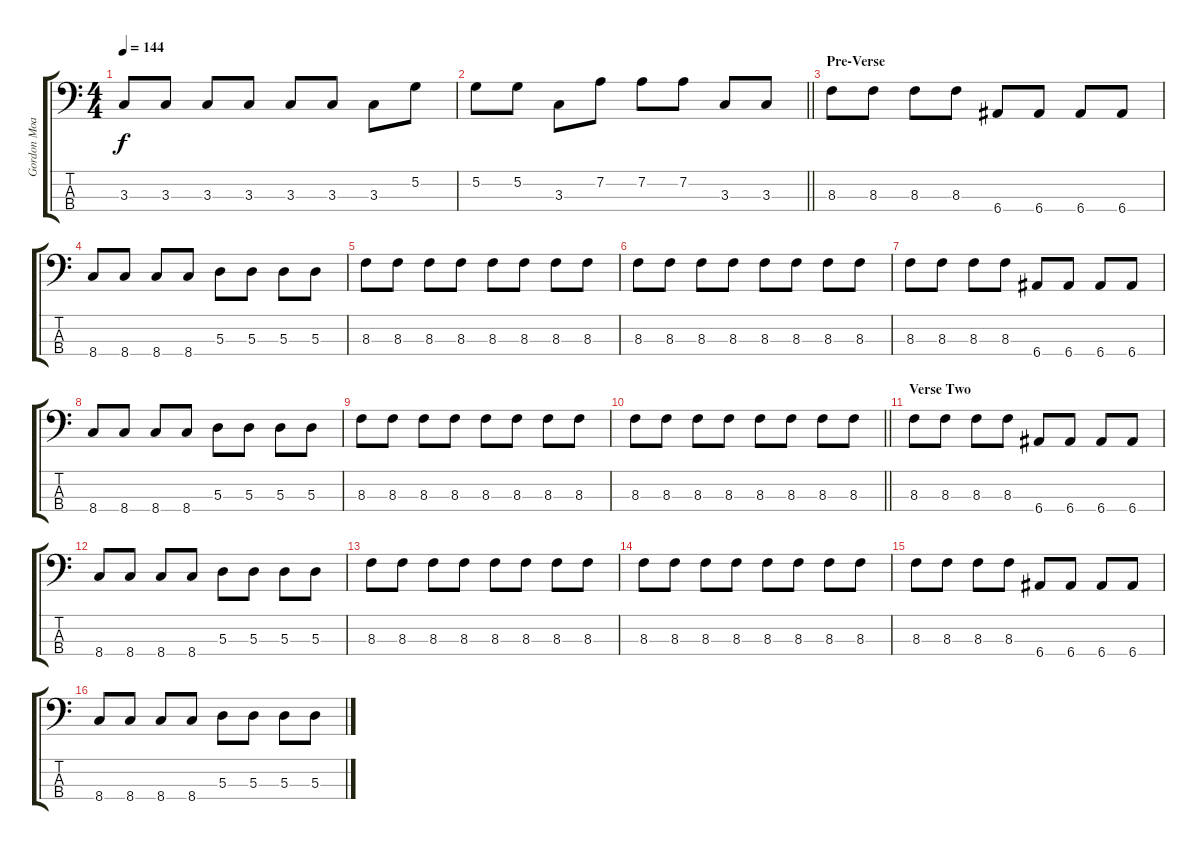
\track ("Gordon Moakes" "Gordon Moa") {instrument electricbassfinger}
\staff {score tabs}
\tuning (G2 D2 A1 E1) {hide}
\ts (4 4)
\tempo 144
\clef f4
\ks c
3.3.8{dy f} 3.3.8 3.3.8 3.3.8 3.3.8 3.3.8 3.3.8 5.2.8 |
\barLineRight lightlight
5.2.8 5.2.8 3.3.8 7.2.8 7.2.8 7.2.8 3.3.8 3.3.8 |
\section ("" "Pre-Verse")
8.3.8 8.3.8 8.3.8 8.3.8 6.4.8 6.4.8 6.4.8 6.4.8 |
8.4.8 8.4.8 8.4.8 8.4.8 5.3.8 5.3.8 5.3.8 5.3.8 |
8.3.8 8.3.8 8.3.8 8.3.8 8.3.8 8.3.8 8.3.8 8.3.8 |
8.3.8 8.3.8 8.3.8 8.3.8 8.3.8 8.3.8 8.3.8 8.3.8 |
8.3.8 8.3.8 8.3.8 8.3.8 6.4.8 6.4.8 6.4.8 6.4.8 |
8.4.8 8.4.8 8.4.8 8.4.8 5.3.8 5.3.8 5.3.8 5.3.8 |
8.3.8 8.3.8 8.3.8 8.3.8 8.3.8 8.3.8 8.3.8 8.3.8 |
\barLineRight lightlight
8.3.8 8.3.8 8.3.8 8.3.8 8.3.8 8.3.8 8.3.8 8.3.8 |
\section ("" "Verse Two")
8.3.8 8.3.8 8.3.8 8.3.8 6.4.8 6.4.8 6.4.8 6.4.8 |
8.4.8 8.4.8 8.4.8 8.4.8 5.3.8 5.3.8 5.3.8 5.3.8 |
8.3.8 8.3.8 8.3.8 8.3.8 8.3.8 8.3.8 8.3.8 8.3.8 |
8.3.8 8.3.8 8.3.8 8.3.8 8.3.8 8.3.8 8.3.8 8.3.8 |
8.3.8 8.3.8 8.3.8 8.3.8 6.4.8 6.4.8 6.4.8 6.4.8 |
8.4.8 8.4.8 8.4.8 8.4.8 5.3.8 5.3.8 5.3.8 5.3.8
